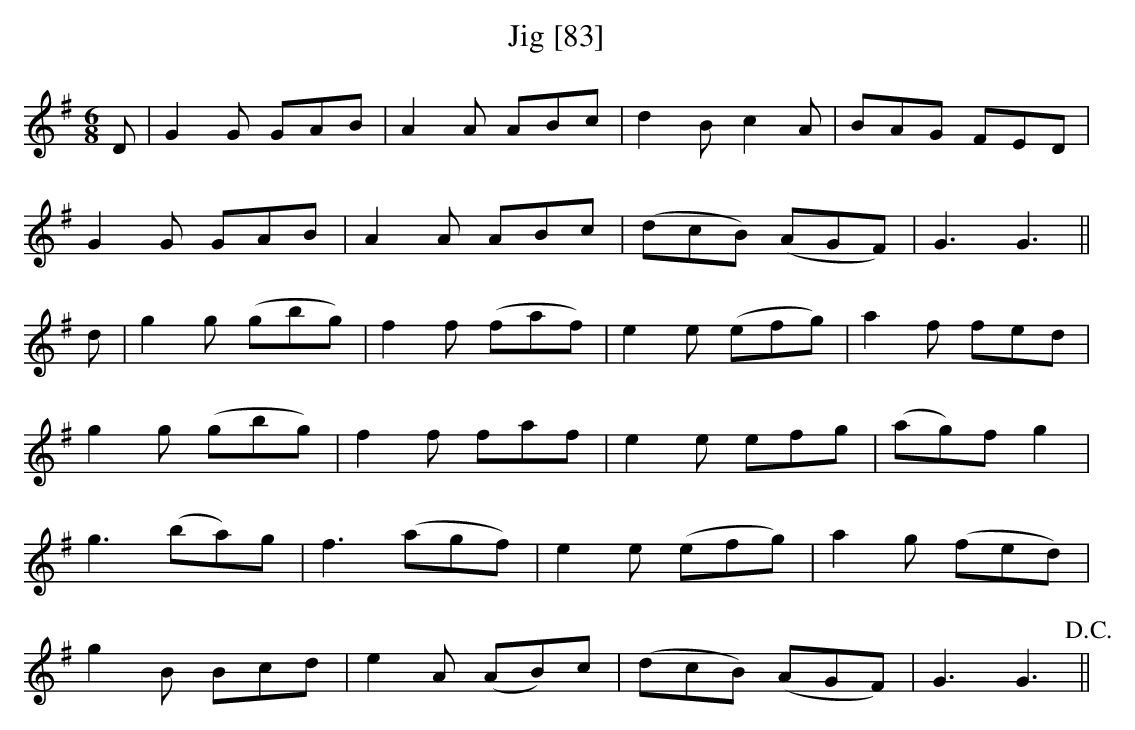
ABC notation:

X:1
T:Jig [83]
M:6/8
L:1/8
K:G
D|G2G GAB|A2A ABc|d2B c2A|BAG FED|
G2G GAB|A2A ABc|(dcB) (AGF)|G3G3||
d|g2g (gbg)|f2f (faf)|e2e (efg)|a2f fed|
g2g (gbg)|f2f faf|e2e efg|(ag)f g2|
g3 (ba)g|f3 (agf)|e2e (efg)|a2g (fed)|
g2B Bcd|e2A (AB)c|(dcB) (AGF)|G3 G3!D.C.!||
